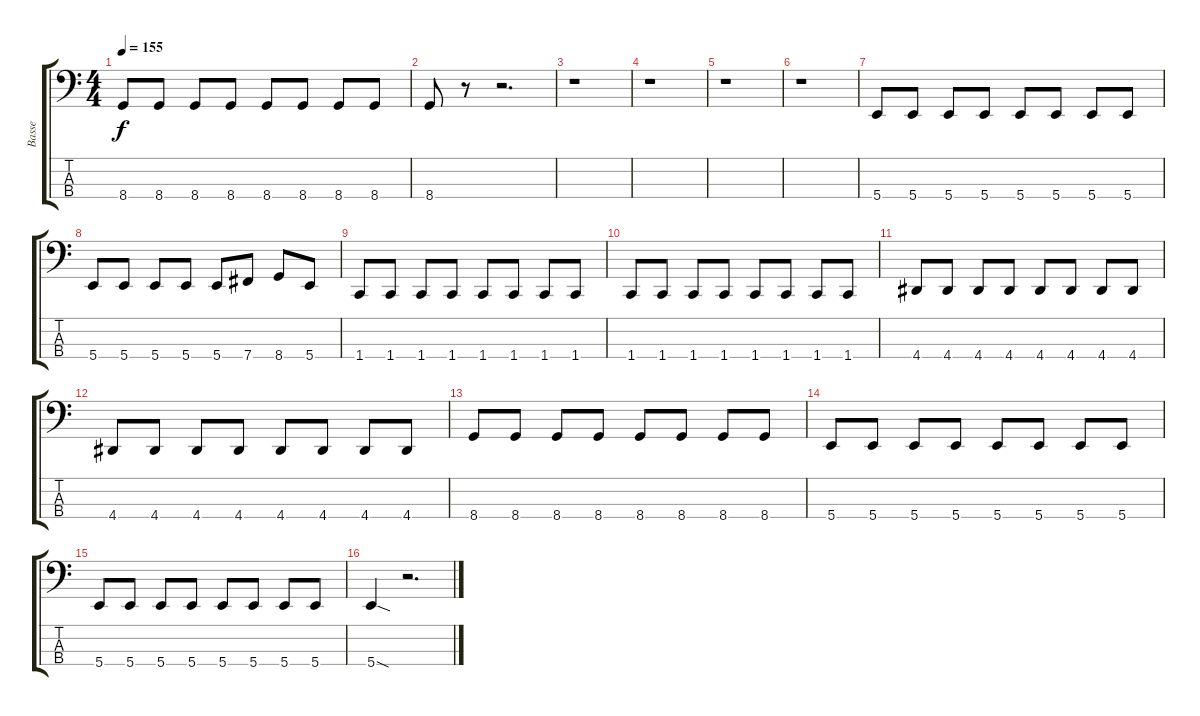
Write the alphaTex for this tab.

\track ("Basse" "Basse") {instrument electricbassfinger}
\staff {score tabs}
\tuning (D2 A1 E1 B0) {hide}
\ts (4 4)
\tempo 155
\clef f4
\ks c
8.4.8{dy f} 8.4.8 8.4.8 8.4.8 8.4.8 8.4.8 8.4.8 8.4.8 |
8.4.8 r.8 r.2{d} |
r.1 |
r.1 |
r.1 |
r.1 |
5.4.8 5.4.8 5.4.8 5.4.8 5.4.8 5.4.8 5.4.8 5.4.8 |
5.4.8 5.4.8 5.4.8 5.4.8 5.4.8 7.4.8 8.4.8 5.4.8 |
1.4.8 1.4.8 1.4.8 1.4.8 1.4.8 1.4.8 1.4.8 1.4.8 |
1.4.8 1.4.8 1.4.8 1.4.8 1.4.8 1.4.8 1.4.8 1.4.8 |
4.4.8 4.4.8 4.4.8 4.4.8 4.4.8 4.4.8 4.4.8 4.4.8 |
4.4.8 4.4.8 4.4.8 4.4.8 4.4.8 4.4.8 4.4.8 4.4.8 |
8.4.8 8.4.8 8.4.8 8.4.8 8.4.8 8.4.8 8.4.8 8.4.8 |
5.4.8 5.4.8 5.4.8 5.4.8 5.4.8 5.4.8 5.4.8 5.4.8 |
5.4.8 5.4.8 5.4.8 5.4.8 5.4.8 5.4.8 5.4.8 5.4.8 |
5.4{sod}.4 r.2{d}
